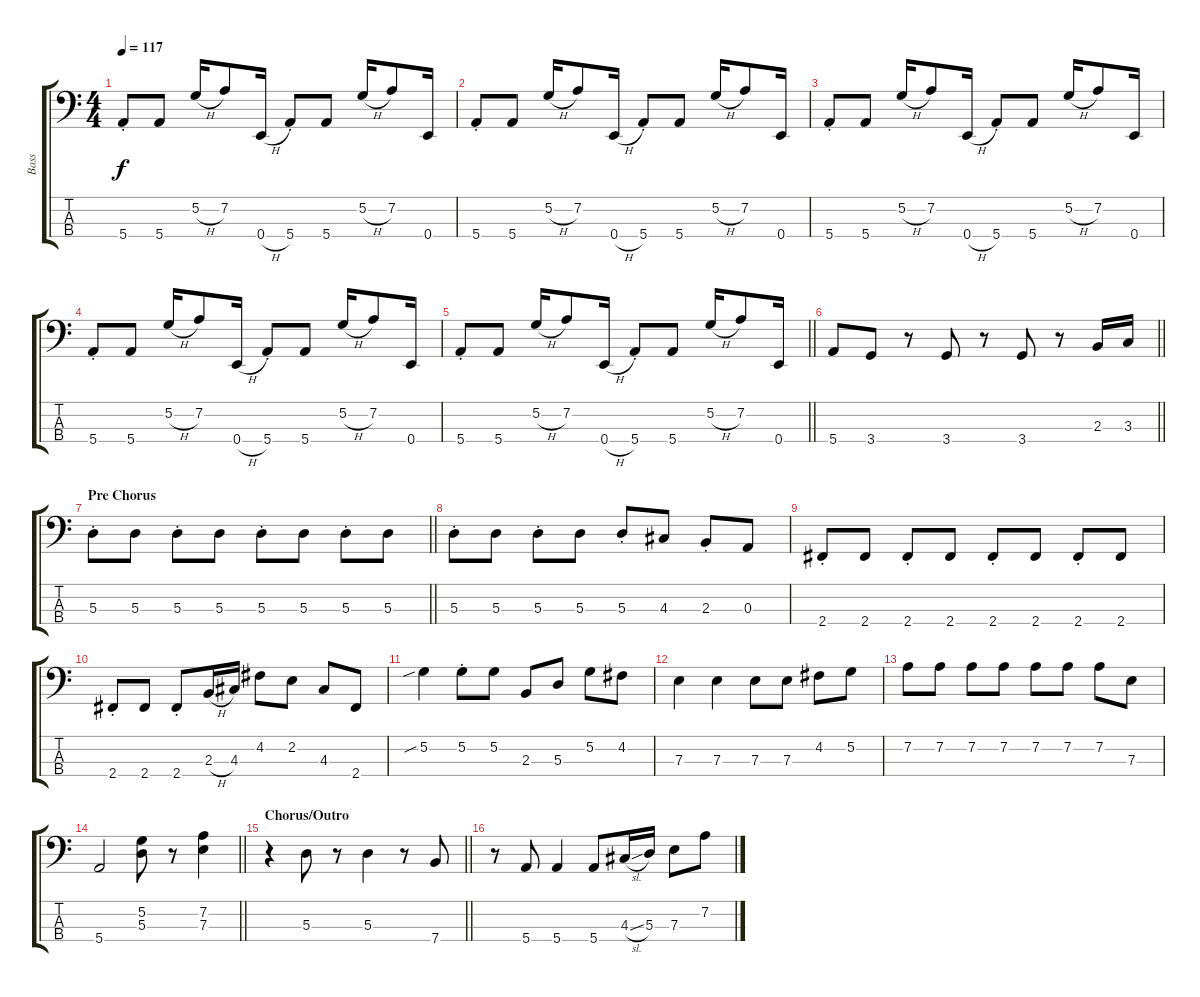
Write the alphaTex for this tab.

\track ("Bass" "Bass") {instrument electricbassfinger}
\staff {score tabs}
\tuning (G2 D2 A1 E1) {hide}
\ts (4 4)
\tempo 117
\clef f4
\ks c
5.4{st}.8{dy f} 5.4.8 5.2{h}.16 7.2.8 0.4{h}.16 5.4{st}.8 5.4.8 5.2{h}.16 7.2.8 0.4.16 |
5.4{st}.8 5.4.8 5.2{h}.16 7.2.8 0.4{h}.16 5.4{st}.8 5.4.8 5.2{h}.16 7.2.8 0.4.16 |
5.4{st}.8 5.4.8 5.2{h}.16 7.2.8 0.4{h}.16 5.4{st}.8 5.4.8 5.2{h}.16 7.2.8 0.4.16 |
5.4{st}.8 5.4.8 5.2{h}.16 7.2.8 0.4{h}.16 5.4{st}.8 5.4.8 5.2{h}.16 7.2.8 0.4.16 |
\barLineRight lightlight
5.4{st}.8 5.4.8 5.2{h}.16 7.2.8 0.4{h}.16 5.4{st}.8 5.4.8 5.2{h}.16 7.2.8 0.4.16 |
\barLineRight lightlight
5.4.8 3.4.8 r.8 3.4.8 r.8 3.4.8 r.8 2.3.16 3.3.16 |
\section ("" "Pre Chorus")
\barLineRight lightlight
5.3{st}.8 5.3.8 5.3{st}.8 5.3.8 5.3{st}.8 5.3.8 5.3{st}.8 5.3.8 |
5.3{st}.8 5.3.8 5.3{st}.8 5.3.8 5.3{st}.8 4.3.8 2.3{st}.8 0.3.8 |
2.4{st}.8 2.4.8 2.4{st}.8 2.4.8 2.4{st}.8 2.4.8 2.4{st}.8 2.4.8 |
2.4{st}.8 2.4.8 2.4{st}.8 2.3{h}.16 4.3.16 4.2.8 2.2.8 4.3.8 2.4.8 |
5.2{sib}.4 5.2{st}.8 5.2.8 2.3.8 5.3.8 5.2.8 4.2.8 |
7.3.4 7.3.4 7.3.8 7.3.8 4.2.8 5.2.8 |
7.2.8 7.2.8 7.2.8 7.2.8 7.2.8 7.2.8 7.2.8 7.3.8 |
\barLineRight lightlight
5.4.2 (5.2 5.3).8 r.8 (7.2 7.3).4 |
\section ("" "Chorus/Outro")
\barLineRight lightlight
r.4 5.3.8 r.8 5.3.4 r.8 7.4.8 |
r.8 5.4.8 5.4.4 5.4.8 4.3{sl}.16 5.3.16 7.3.8 7.2.8
